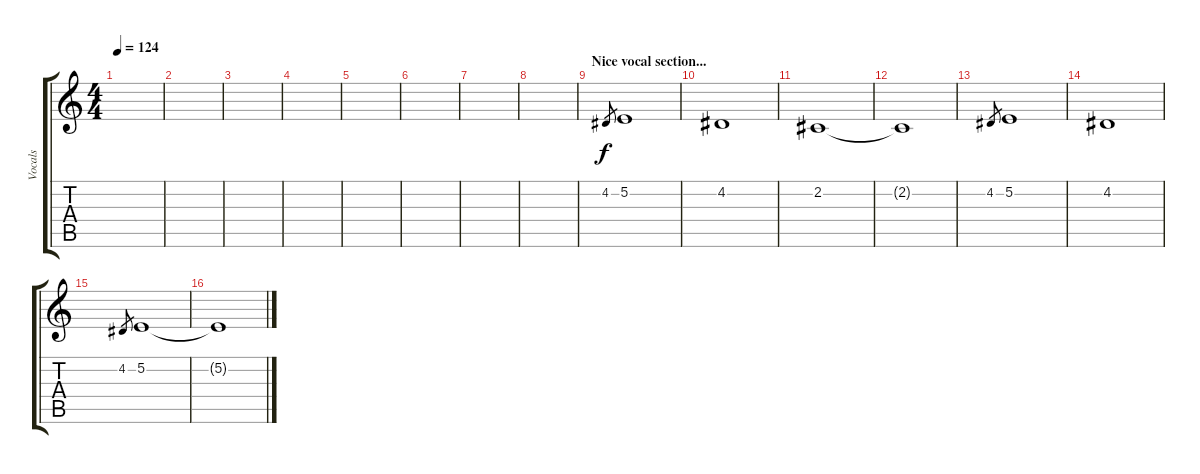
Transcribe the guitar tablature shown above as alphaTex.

\track ("Vocals" "Vocals") {instrument trombone}
\staff {score tabs}
\tuning (E4 B3 G3 D3 A2 E2) {hide}
\ts (4 4)
\tempo 124
\clef g2
\ks c
|
|
|
|
|
|
|
|
\section ("" "Nice vocal section...")
4.2.8{gr} 5.2.1{volume 12 instrument stringensemble1} |
4.2.1 |
2.2.1 |
2.2{t}.1 |
4.2.8{gr} 5.2.1 |
4.2.1 |
4.2.8{gr} 5.2.1 |
5.2{t}.1
